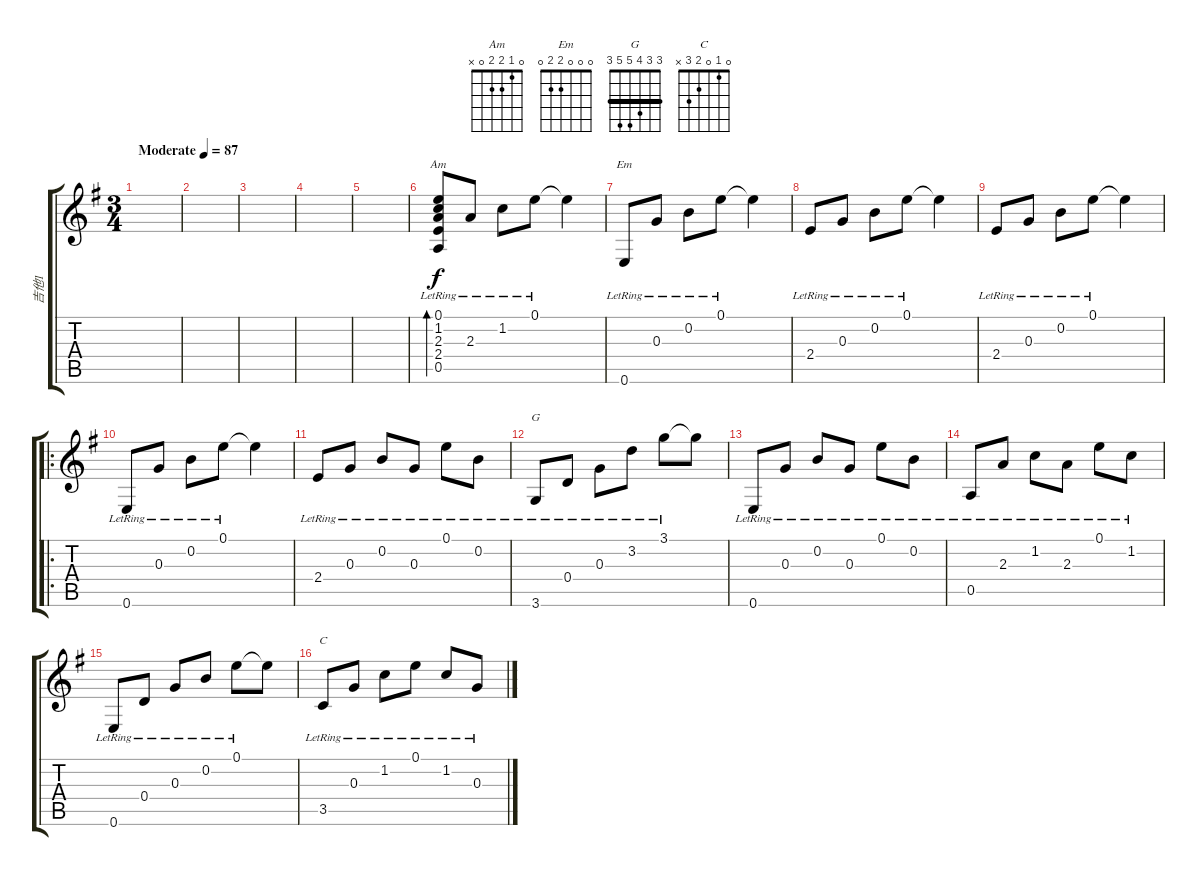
\track ("吉他1" "吉他1") {instrument acousticguitarsteel}
\staff {score tabs}
\tuning (E4 B3 G3 D3 A2 E2) {hide}
\chord ("Am" 0 1 2 2 0 x)
\chord ("Em" 0 0 0 2 2 0)
\chord ("G" 3 3 4 5 5 3) {barre 3}
\chord ("C" 0 1 0 2 3 x)
\ts (3 4)
\tempo (87 "Moderate")
\clef g2
\ks g
|
|
|
|
|
(0.1{lr} 1.2{lr} 2.3{lr} 2.4{lr} 0.5{lr}).8{bd 30 ch "Am"} 2.3{lr}.8 1.2{lr}.8 0.1{lr}.8 0.1{t}.4 |
0.6{lr}.8{ch "Em"} 0.3{lr}.8 0.2{lr}.8 0.1{lr}.8 0.1{t}.4 |
2.4{lr}.8 0.3{lr}.8 0.2{lr}.8 0.1{lr}.8 0.1{t}.4{txt ""} |
2.4{lr}.8 0.3{lr}.8 0.2{lr}.8 0.1{lr}.8 0.1{t}.4 |
\ro
0.6{lr}.8 0.3{lr}.8 0.2{lr}.8 0.1{lr}.8 0.1{t}.4 |
2.4{lr}.8 0.3{lr}.8 0.2{lr}.8 0.3{lr}.8 0.1{lr}.8 0.2{lr}.8 |
3.6{lr}.8{ch "G"} 0.4{lr}.8 0.3{lr}.8 3.2{lr}.8 3.1{lr}.8 3.1{t}.8 |
0.6{lr}.8 0.3{lr}.8 0.2{lr}.8 0.3{lr}.8 0.1{lr}.8 0.2{lr}.8 |
0.5{lr}.8 2.3{lr}.8 1.2{lr}.8 2.3{lr}.8 0.1{lr}.8 1.2{lr}.8 |
0.6{lr}.8 0.4{lr}.8 0.3{lr}.8 0.2{lr}.8 0.1{lr}.8 0.1{t}.8 |
3.5{lr}.8{ch "C"} 0.3{lr}.8 1.2{lr}.8 0.1{lr}.8 1.2{lr}.8 0.3{lr}.8
